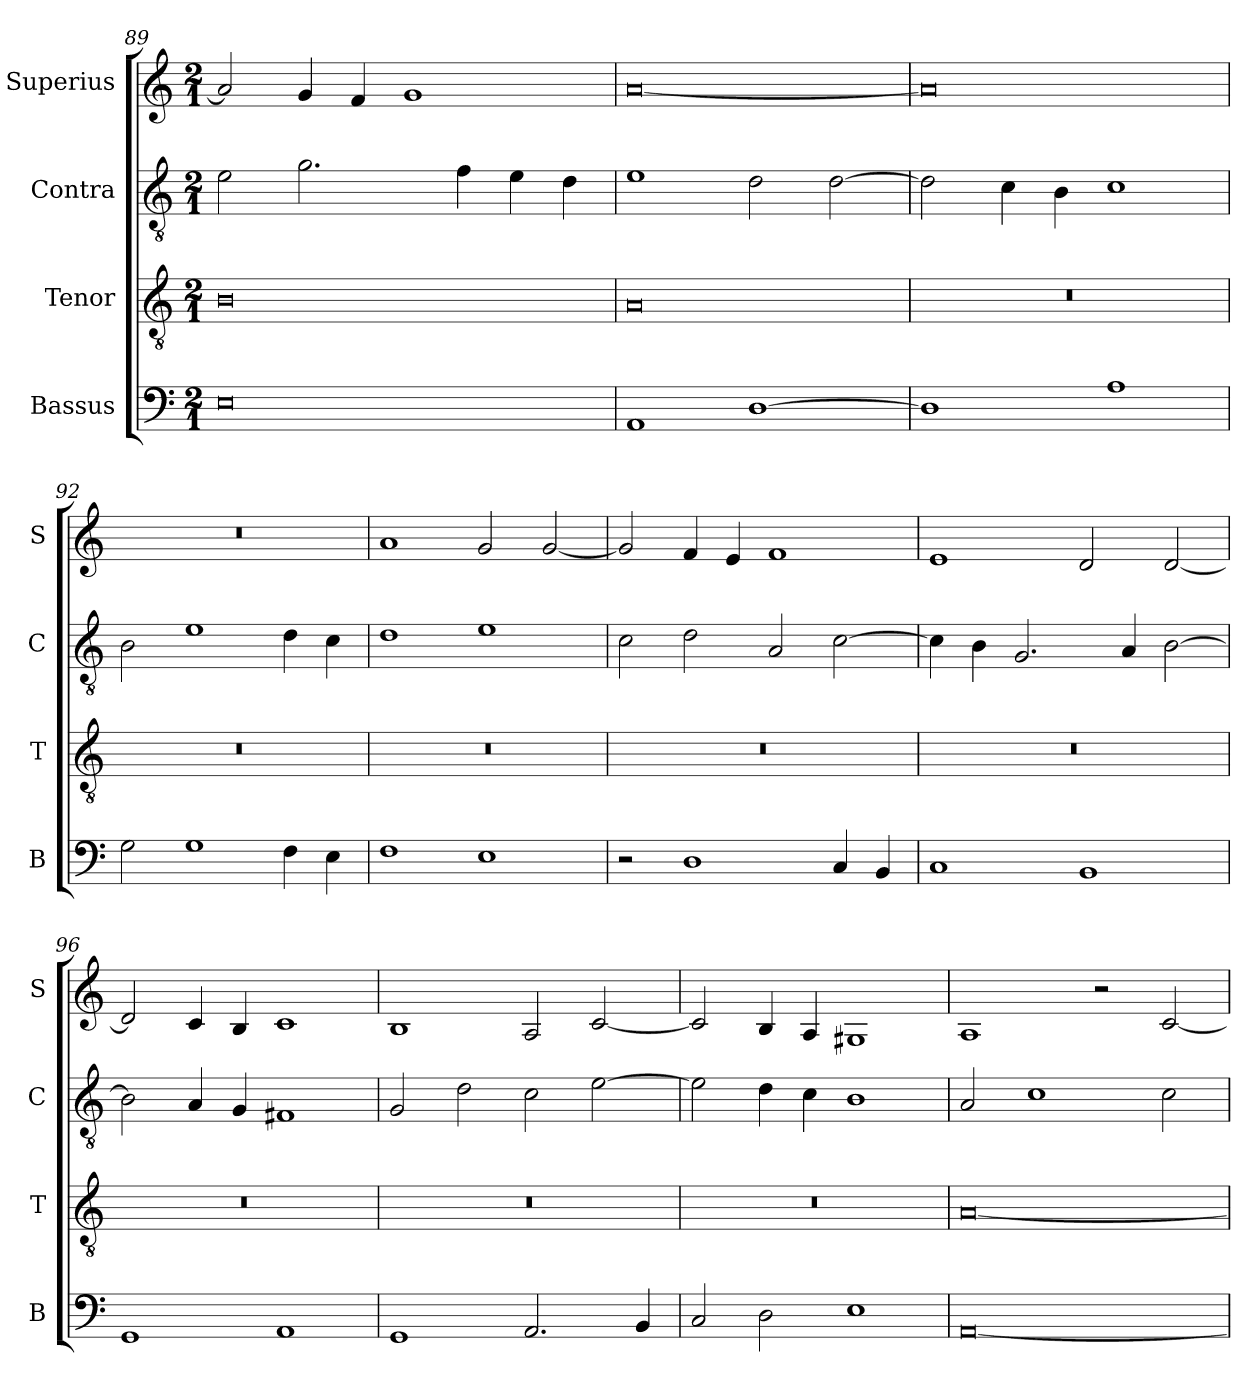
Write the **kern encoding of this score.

**kern	**kern	**kern	**kern
*part4	*part3	*part2	*part1
*staff4	*staff3	*staff2	*staff1
*I"Bassus	*I"Tenor	*I"Contra	*I"Superius
*I'B	*I'T	*I'C	*I'S
*clefF4	*clefGv2	*clefGv2	*clefG2
*k[]	*k[]	*k[]	*k[]
*M2/1	*M2/1	*M2/1	*M2/1
=89	=89	=89	=89
0E	0B	2e\	2a/]
.	.	2.g\	4g/
.	.	.	4f/
.	.	.	1g
.	.	4f\	.
.	.	4e\	.
.	.	4d\	.
=90	=90	=90	=90
1AA	0A	1e	[0a
[1D	.	2d\	.
.	.	[2d\	.
=91	=91	=91	=91
1D]	0r	2d\]	0a]
.	.	4c\	.
.	.	4B\	.
1A	.	1c	.
=92	=92	=92	=92
2G\	0r	2B\	0r
1G	.	1e	.
4F\	.	4d\	.
4E\	.	4c\	.
=93	=93	=93	=93
1F	0r	1d	1a
1E	.	1e	2g/
.	.	.	[2g/
=94	=94	=94	=94
2r	0r	2c\	2g/]
1D	.	2d\	4f/
.	.	.	4e/
.	.	2A/	1f
4C/	.	[2c\	.
4BB/	.	.	.
=95	=95	=95	=95
1C	0r	4c\]	1e
.	.	4B\	.
.	.	2.G/	.
1BB	.	.	2d/
.	.	4A/	.
.	.	[2B\	[2d/
=96	=96	=96	=96
1GG	0r	2B\]	2d/]
.	.	4A/	4c/
.	.	4G/	4B/
1AA	.	1F#X	1c
=97	=97	=97	=97
1GG	0r	2G/	1B
.	.	2d\	.
2.AA/	.	2c\	2A/
.	.	[2e\	[2c/
4BB/	.	.	.
=98	=98	=98	=98
2C/	0r	2e\]	2c/]
2D\	.	4d\	4B/
.	.	4c\	4A/
1E	.	1B	1G#X
=99	=99	=99	=99
[0AA	[0A	2A/	1A
.	.	1c	.
.	.	.	2r
.	.	2c\	[2c/
=	=	=	=
*-	*-	*-	*-
